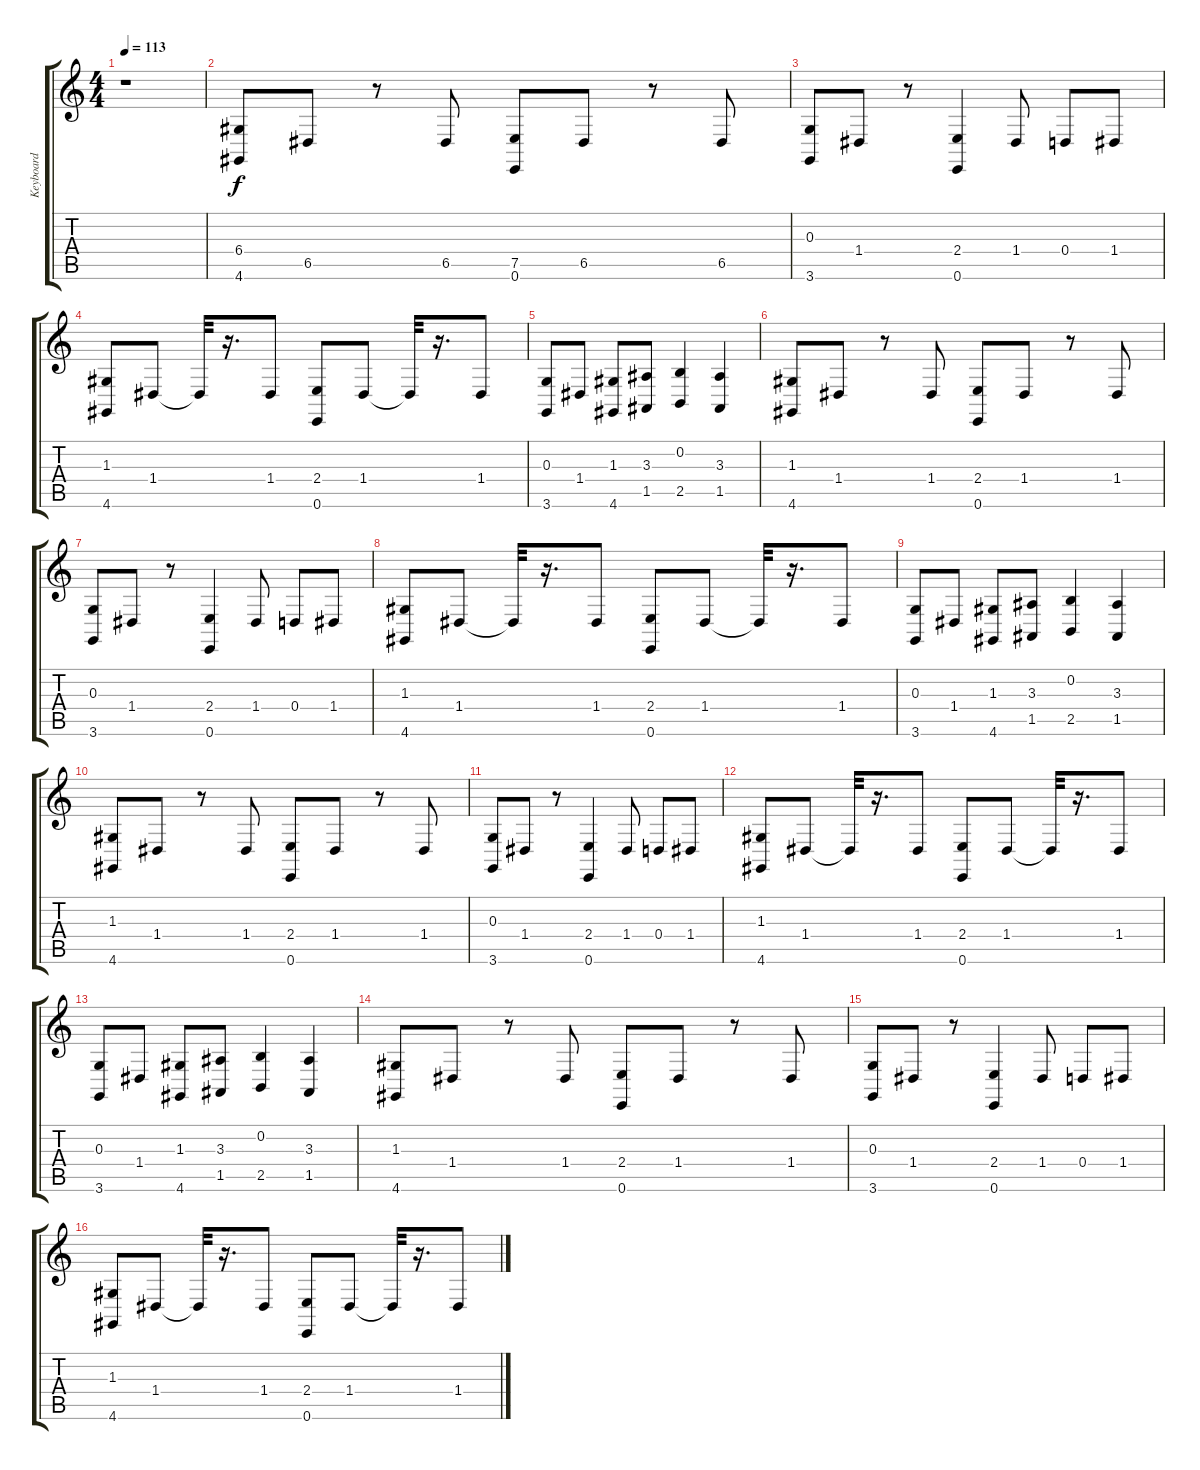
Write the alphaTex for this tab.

\track ("Keyboard" "Keyboard") {instrument lead2sawtooth}
\staff {score tabs}
\tuning (E4 B3 G3 D3 A2 E2) {hide}
\ts (4 4)
\tempo 113
\clef g2
\ks c
r.1{dy f} |
(6.4 4.6).8 6.5.8 r.8 6.5.8 (7.5 0.6).8 6.5.8 r.8 6.5.8 |
(0.3 3.6).8 1.4.8 r.8 (2.4 0.6).4 1.4.8 0.4.8 1.4.8 |
(1.3 4.6).8 1.4.8 1.4{t}.32 r.16{d} 1.4.8 (2.4 0.6).8 1.4.8 1.4{t}.32 r.16{d} 1.4.8 |
(0.3 3.6).8 1.4.8 (1.3 4.6).8 (3.3 1.5).8 (0.2 2.5).4 (3.3 1.5).4 |
(1.3 4.6).8 1.4.8 r.8 1.4.8 (2.4 0.6).8 1.4.8 r.8 1.4.8 |
(0.3 3.6).8 1.4.8 r.8 (2.4 0.6).4 1.4.8 0.4.8 1.4.8 |
(1.3 4.6).8 1.4.8 1.4{t}.32 r.16{d} 1.4.8 (2.4 0.6).8 1.4.8 1.4{t}.32 r.16{d} 1.4.8 |
(0.3 3.6).8 1.4.8 (1.3 4.6).8 (3.3 1.5).8 (0.2 2.5).4 (3.3 1.5).4 |
(1.3 4.6).8 1.4.8 r.8 1.4.8 (2.4 0.6).8 1.4.8 r.8 1.4.8 |
(0.3 3.6).8 1.4.8 r.8 (2.4 0.6).4 1.4.8 0.4.8 1.4.8 |
(1.3 4.6).8 1.4.8 1.4{t}.32 r.16{d} 1.4.8 (2.4 0.6).8 1.4.8 1.4{t}.32 r.16{d} 1.4.8 |
(0.3 3.6).8 1.4.8 (1.3 4.6).8 (3.3 1.5).8 (0.2 2.5).4 (3.3 1.5).4 |
(1.3 4.6).8 1.4.8 r.8 1.4.8 (2.4 0.6).8 1.4.8 r.8 1.4.8 |
(0.3 3.6).8 1.4.8 r.8 (2.4 0.6).4 1.4.8 0.4.8 1.4.8 |
(1.3 4.6).8 1.4.8 1.4{t}.32 r.16{d} 1.4.8 (2.4 0.6).8 1.4.8 1.4{t}.32 r.16{d} 1.4.8
